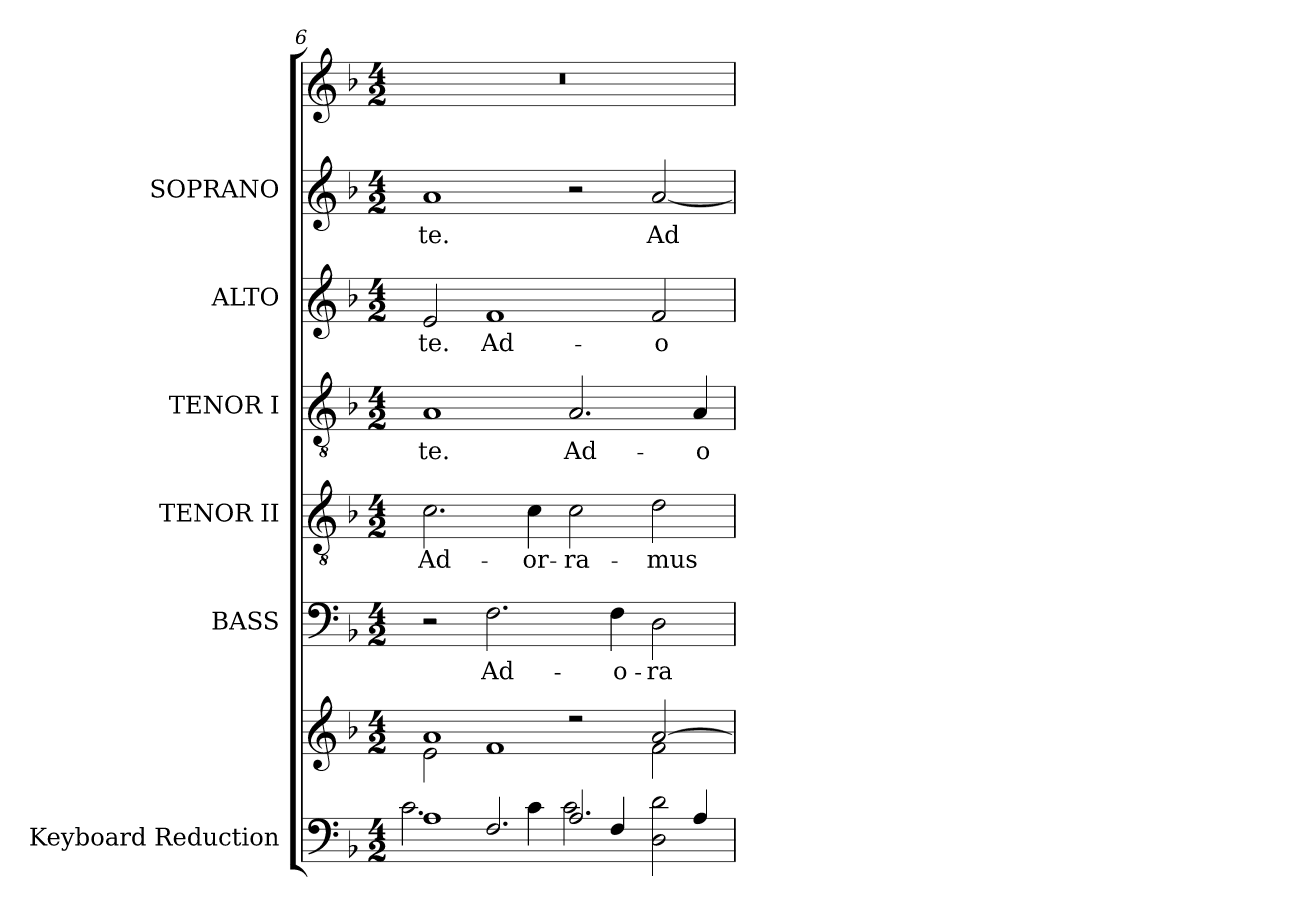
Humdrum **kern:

**kern	**kern	**kern	**text	**kern	**text	**kern	**text	**kern	**text	**kern	**text	**kern
*part7	*part7	*part6	*part6	*part5	*part5	*part4	*part4	*part3	*part3	*part2	*part2	*part1
*staff8	*staff7	*staff6	*staff6	*staff5	*staff5	*staff4	*staff4	*staff3	*staff3	*staff2	*staff2	*staff1
*I"Keyboard Reduction	*	*I"BASS	*	*I"TENOR II	*	*I"TENOR I	*	*I"ALTO	*	*I"SOPRANO	*	*
*I'Reduc.	*	*I'B.	*	*I'T. II	*	*I'T. I	*	*I'A.	*	*I'S.	*	*
*clefF4	*clefG2	*clefF4	*	*clefGv2	*	*clefGv2	*	*clefG2	*	*clefG2	*	*clefG2
*	*	*	*	*ITrd7c12	*	*ITrd7c12	*	*	*	*	*	*
*k[b-]	*k[b-]	*k[b-]	*	*k[b-]	*	*k[b-]	*	*k[b-]	*	*k[b-]	*	*k[b-]
*F:	*F:	*F:	*	*F:	*	*F:	*	*F:	*	*F:	*	*F:
*M4/2	*M4/2	*M4/2	*	*M4/2	*	*M4/2	*	*M4/2	*	*M4/2	*	*M4/2
=6	=6	=6	=6	=6	=6	=6	=6	=6	=6	=6	=6	=6
*^	*^	*	*	*	*	*	*	*	*	*	*	*
*	*^	*	*	*	*	*	*	*	*	*	*	*	*	*
!	!	!	!	!	!	!	!	!LO:LY:b:color=#000000	!	!	!	!	!	!	!
!	!	!	!	!	!	!	!	!	!	!LO:LY:b:color=#000000	!	!	!	!	!
!	!	!	!	!	!	!	!	!	!	!	!	!LO:LY:b:color=#000000	!	!	!
!	!	!	!	!	!	!	!	!	!	!	!	!	!	!LO:LY:b:color=#000000	!LO:N:vis=1
1Ai	2.ci\	2ryy	1ai	2ei\	2r	.	2.Ci\	Ad-	1AAi	te.	2ei/	te.	1ai	te.	0r
!	!	!	!	!	!	!LO:LY:b:color=#000000	!	!	!	!	!	!	!	!	!
!	!	!	!	!	!	!	!	!	!	!	!	!LO:LY:b:color=#000000	!	!	!
.	.	2.Fi/	.	1fi	2.Fi\	Ad-	.	.	.	.	1fi	Ad-	.	.	.
!	!	!	!	!	!	!	!	!LO:LY:b:color=#000000	!	!	!	!	!	!	!
.	4ci\	.	.	.	.	.	4Ci\	-or-	.	.	.	.	.	.	.
!	!	!	!	!	!	!	!	!LO:LY:b:color=#000000	!	!	!	!	!	!	!
!	!	!	!	!	!	!	!	!	!	!LO:LY:b:color=#000000	!	!	!	!	!
2.Ai/	2ci\	.	2r	.	.	.	2Ci\	-ra-	2.AAi/	Ad-	.	.	2r	.	.
!	!	!	!	!	!	!LO:LY:b:color=#000000	!	!	!	!	!	!	!	!	!
.	.	4Fi/	.	.	4Fi\	-o-	.	.	.	.	.	.	.	.	.
!	!	!	!	!	!	!LO:LY:b:color=#000000	!	!	!	!	!	!	!	!	!
!	!	!	!	!	!	!	!	!LO:LY:b:color=#000000	!	!	!	!	!	!	!
!	!	!	!	!	!	!	!	!	!	!	!	!LO:LY:b:color=#000000	!	!	!
!	!	!	!	!	!	!	!	!	!	!	!	!	!	!LO:LY:b:color=#000000	!
.	2Di\ 2di	2ryy	[2ai/	2fi\	2Di\	-ra-	2Di\	-mus	.	.	2fi/	-o-	[2ai/	Ad-	.
!	!	!	!	!	!	!	!	!	!	!LO:LY:b:color=#000000	!	!	!	!	!
4Ai/	.	.	.	.	.	.	.	.	4AAi/	-o-	.	.	.	.	.
*v	*v	*v	*	*	*	*	*	*	*	*	*	*	*	*	*
*	*v	*v	*	*	*	*	*	*	*	*	*	*	*
=	=	=	=	=	=	=	=	=	=	=	=	=
*-	*-	*-	*-	*-	*-	*-	*-	*-	*-	*-	*-	*-
